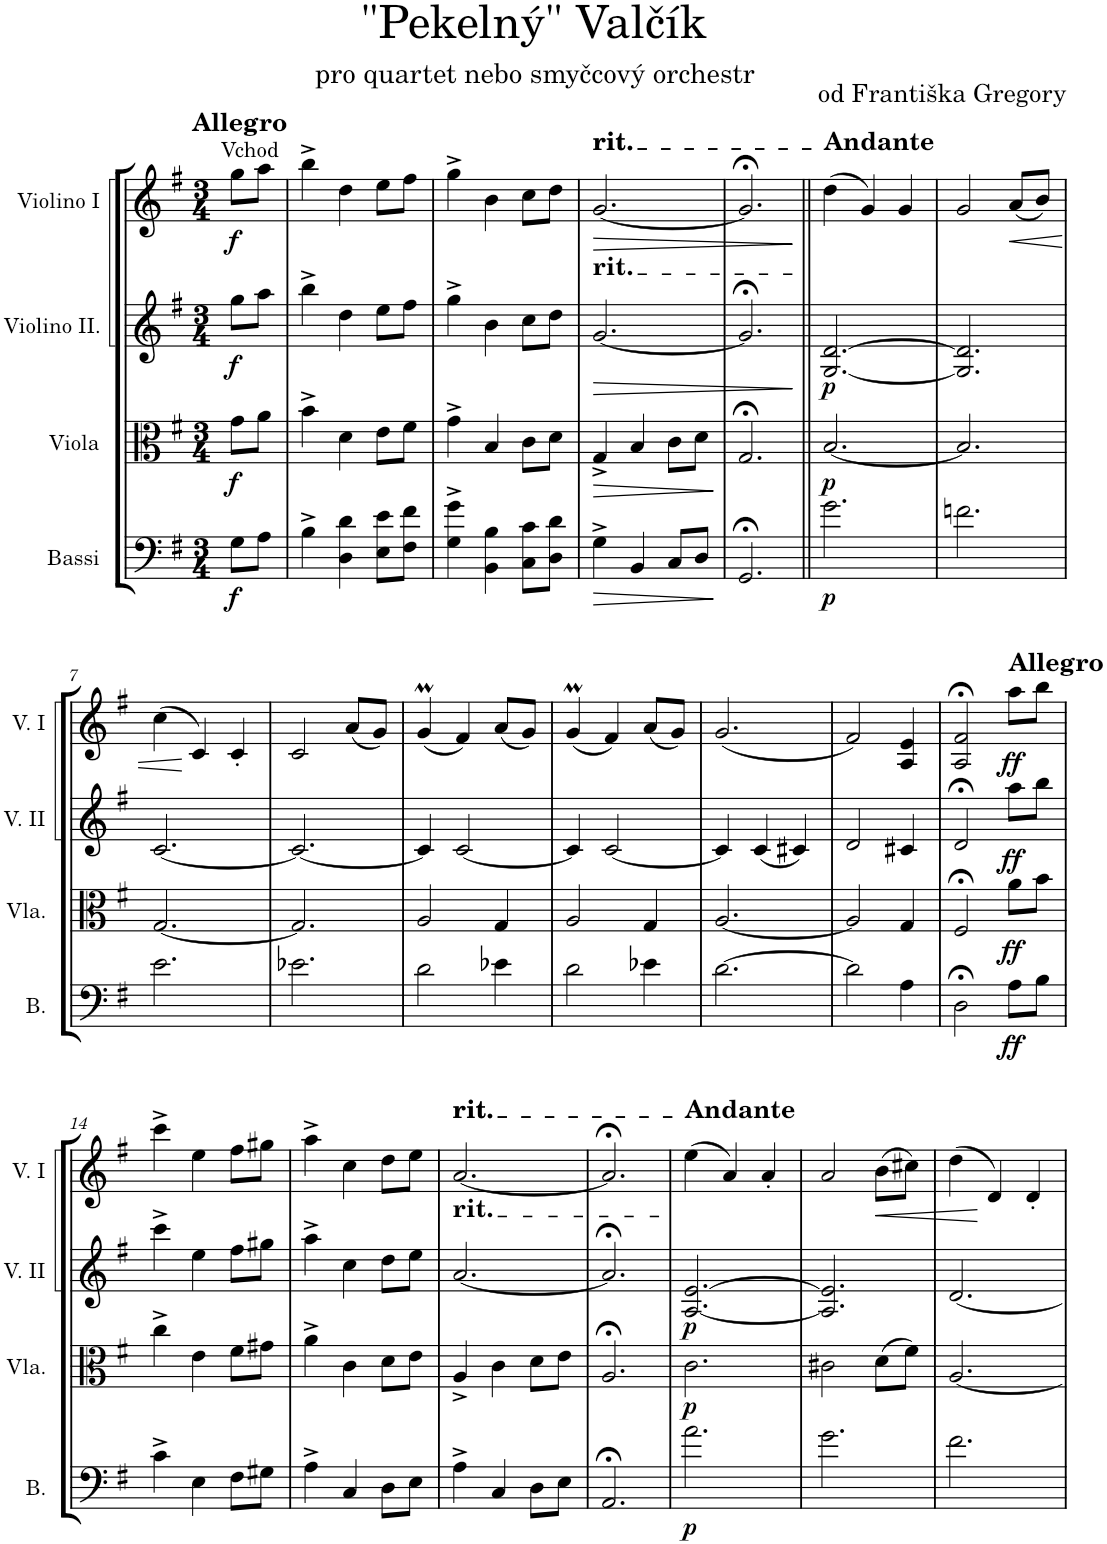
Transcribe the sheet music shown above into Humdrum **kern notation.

**kern	**dynam	**kern	**dynam	**kern	**dynam	**kern	**dynam
*part4	*part4	*part3	*part3	*part2	*part2	*part1	*part1
*staff4	*staff4	*staff3	*staff3	*staff2	*staff2	*staff1	*staff1
*I"Bassi	*	*I"Viola	*	*I"Violino II.	*	*I"Violino I	*
*I'B.	*	*I'Vla.	*	*I'V. II	*	*I'V. I	*
*clefF4	*	*clefC3	*	*clefG2	*	*clefG2	*
*k[f#]	*	*k[f#]	*	*k[f#]	*	*k[f#]	*
*M3/4	*	*M3/4	*	*M3/4	*	*M3/4	*
=	=	=	=	=	=	=	=
!	!	!	!	!	!	!LO:TX:a:B:t=Allegro	!
!	!	!	!	!	!	!LO:TX:a:t=Vchod	!
!	!LO:DY:b	!	!LO:DY:b	!	!LO:DY:b	!	!LO:DY:b
8G\L	f	8g\L	f	8gg\L	f	8gg\L	f
8A\J	.	8a\J	.	8aa\J	.	8aa\J	.
=1	=1	=1	=1	=1	=1	=1	=1
4B^\	.	4b^\	.	4bb^\	.	4bb^\	.
4D\ 4d\	.	4d\	.	4dd\	.	4dd\	.
8E\ 8e\L	.	8e\L	.	8ee\L	.	8ee\L	.
8F#\ 8f#\J	.	8f#\J	.	8ff#\J	.	8ff#\J	.
=2	=2	=2	=2	=2	=2	=2	=2
4G\^ 4g\^	.	4g^\	.	4gg^\	.	4gg^\	.
4BB\ 4B\	.	4B/	.	4b\	.	4b\	.
8C\ 8c\L	.	8c\L	.	8cc\L	.	8cc\L	.
8D\ 8d\J	.	8d\J	.	8dd\J	.	8dd\J	.
=3	=3	=3	=3	=3	=3	=3	=3
!	!	!	!	!	!	!LO:TX:a:t=rit.	!
!	!	!	!	!	!	!LO:TX:a:t=rit.	!
!	!	!	!	!LO:TX:a:t=rit.	!	!	!
!	!LO:HP:b	!	!LO:HP:b	!	!	!	!
4G^\	>	4G^/	>	[2.g/	.	[2.g/	.
4BB/	.	4B/	.	.	.	.	.
8C/L	.	8c\L	.	.	.	.	.
8D/J	.	8d\J	.	.	.	.	.
.	]	.	]	.	.	.	.
=4	=4	=4	=4	=4	=4	=4	=4
!	!	!	!	!	!LO:HP:b	!	!LO:HP:b
2.GG;</	.	2.G;</	.	2.g;</]	>	2.g;</]	>
.	.	.	.	.	]	.	.
=5||	=5||	=5||	=5||	=5||	=5||	=5||	=5||
!	!	!	!	!	!	!LO:TX:a:B:t=Andante	!
!	!LO:DY:b	!	!LO:DY:b	!	!LO:DY:b	!	!
2.g\	p	[2.B/	p	[2.G/ [2.d/	p	(4dd\	.
.	.	.	.	.	.	4g/)	]
.	.	.	.	.	.	4g/	.
=6	=6	=6	=6	=6	=6	=6	=6
2.fn\	.	2.B/]	.	2.G/] 2.d/]	.	2g/	.
!	!	!	!	!	!	!	!LO:HP:b
.	.	.	.	.	.	(8a/L	<
.	.	.	.	.	.	8b/J)	.
!!LO:LB:g=z
=7	=7	=7	=7	=7	=7	=7	=7
2.e\	.	[2.G/	.	[2.c/	.	(4cc\	.
.	.	.	.	.	.	4c/)	[
.	.	.	.	.	.	4c'/	.
=8	=8	=8	=8	=8	=8	=8	=8
2.e-X\	.	2.G/]	.	2.c/_	.	2c/	.
.	.	.	.	.	.	(8a/L	.
.	.	.	.	.	.	8g/J)	.
=9	=9	=9	=9	=9	=9	=9	=9
2d\	.	2A/	.	4c/]	.	(4gM/	.
.	.	.	.	[2c/	.	4f#/)	.
4e-X\	.	4G/	.	.	.	(8a/L	.
.	.	.	.	.	.	8g/J)	.
=10	=10	=10	=10	=10	=10	=10	=10
2d\	.	2A/	.	4c/]	.	(4gM/	.
.	.	.	.	[2c/	.	4f#/)	.
4e-X\	.	4G/	.	.	.	(8a/L	.
.	.	.	.	.	.	8g/J)	.
=11	=11	=11	=11	=11	=11	=11	=11
[2.d\	.	[2.A/	.	4c/]	.	(2.g/	.
.	.	.	.	(4c/	.	.	.
.	.	.	.	4c#X/)	.	.	.
=12	=12	=12	=12	=12	=12	=12	=12
2d\]	.	2A/]	.	2d/	.	2f#/)	.
4A\	.	4G/	.	4c#X/	.	4A/ 4e/	.
=13	=13	=13	=13	=13	=13	=13	=13
2D;<\	.	2F#;</	.	2d;</	.	2A/;< 2f#/;<	.
!	!	!	!	!	!	!LO:TX:a:B:t=Allegro	!
!	!LO:DY:b	!	!LO:DY:b	!	!LO:DY:b	!	!LO:DY:b
8A\L	ff	8a\L	ff	8aa\L	ff	8aa\L	ff
8B\J	.	8b\J	.	8bb\J	.	8bb\J	.
!!LO:LB:g=z
=14	=14	=14	=14	=14	=14	=14	=14
4c^\	.	4cc^\	.	4ccc^\	.	4ccc^\	.
4E\	.	4e\	.	4ee\	.	4ee\	.
8F#\L	.	8f#\L	.	8ff#\L	.	8ff#\L	.
8G#X\J	.	8g#X\J	.	8gg#X\J	.	8gg#X\J	.
=15	=15	=15	=15	=15	=15	=15	=15
4A^\	.	4a^\	.	4aa^\	.	4aa^\	.
4C/	.	4c\	.	4cc\	.	4cc\	.
8D\L	.	8d\L	.	8dd\L	.	8dd\L	.
8E\J	.	8e\J	.	8ee\J	.	8ee\J	.
=16	=16	=16	=16	=16	=16	=16	=16
!	!	!	!	!	!	!LO:TX:a:t=rit.	!
!	!	!	!	!	!	!LO:TX:a:t=rit.	!
!	!	!	!	!LO:TX:a:t=rit.	!	!	!
4A^\	.	4A^/	.	[2.a/	.	[2.a/	.
4C/	.	4c\	.	.	.	.	.
8D\L	.	8d\L	.	.	.	.	.
8E\J	.	8e\J	.	.	.	.	.
=17	=17	=17	=17	=17	=17	=17	=17
2.AA;</	.	2.A;</	.	2.a;</]	.	2.a;</]	.
=18	=18	=18	=18	=18	=18	=18	=18
!	!	!	!	!	!	!LO:TX:a:B:t=Andante	!
!	!LO:DY:b	!	!LO:DY:b	!	!LO:DY:b	!	!
2.a\	p	2.c\	p	[2.A/ [2.e/	p	(4ee\	.
.	.	.	.	.	.	4a/)	.
.	.	.	.	.	.	4a'/	.
=19	=19	=19	=19	=19	=19	=19	=19
2.g\	.	2c#X\	.	2.A/] 2.e/]	.	2a/	.
!	!	!	!	!	!	!	!LO:HP:b
.	.	(8d\L	.	.	.	(8b\L	<
.	.	8f#\J)	.	.	.	8cc#X\J)	.
=20	=20	=20	=20	=20	=20	=20	=20
2.f#\	.	[2.A/	.	[2.d/	.	(4dd\	.
.	.	.	.	.	.	4d/)	[
.	.	.	.	.	.	4d'/	.
=	=	=	=	=	=	=	=
*-	*-	*-	*-	*-	*-	*-	*-
